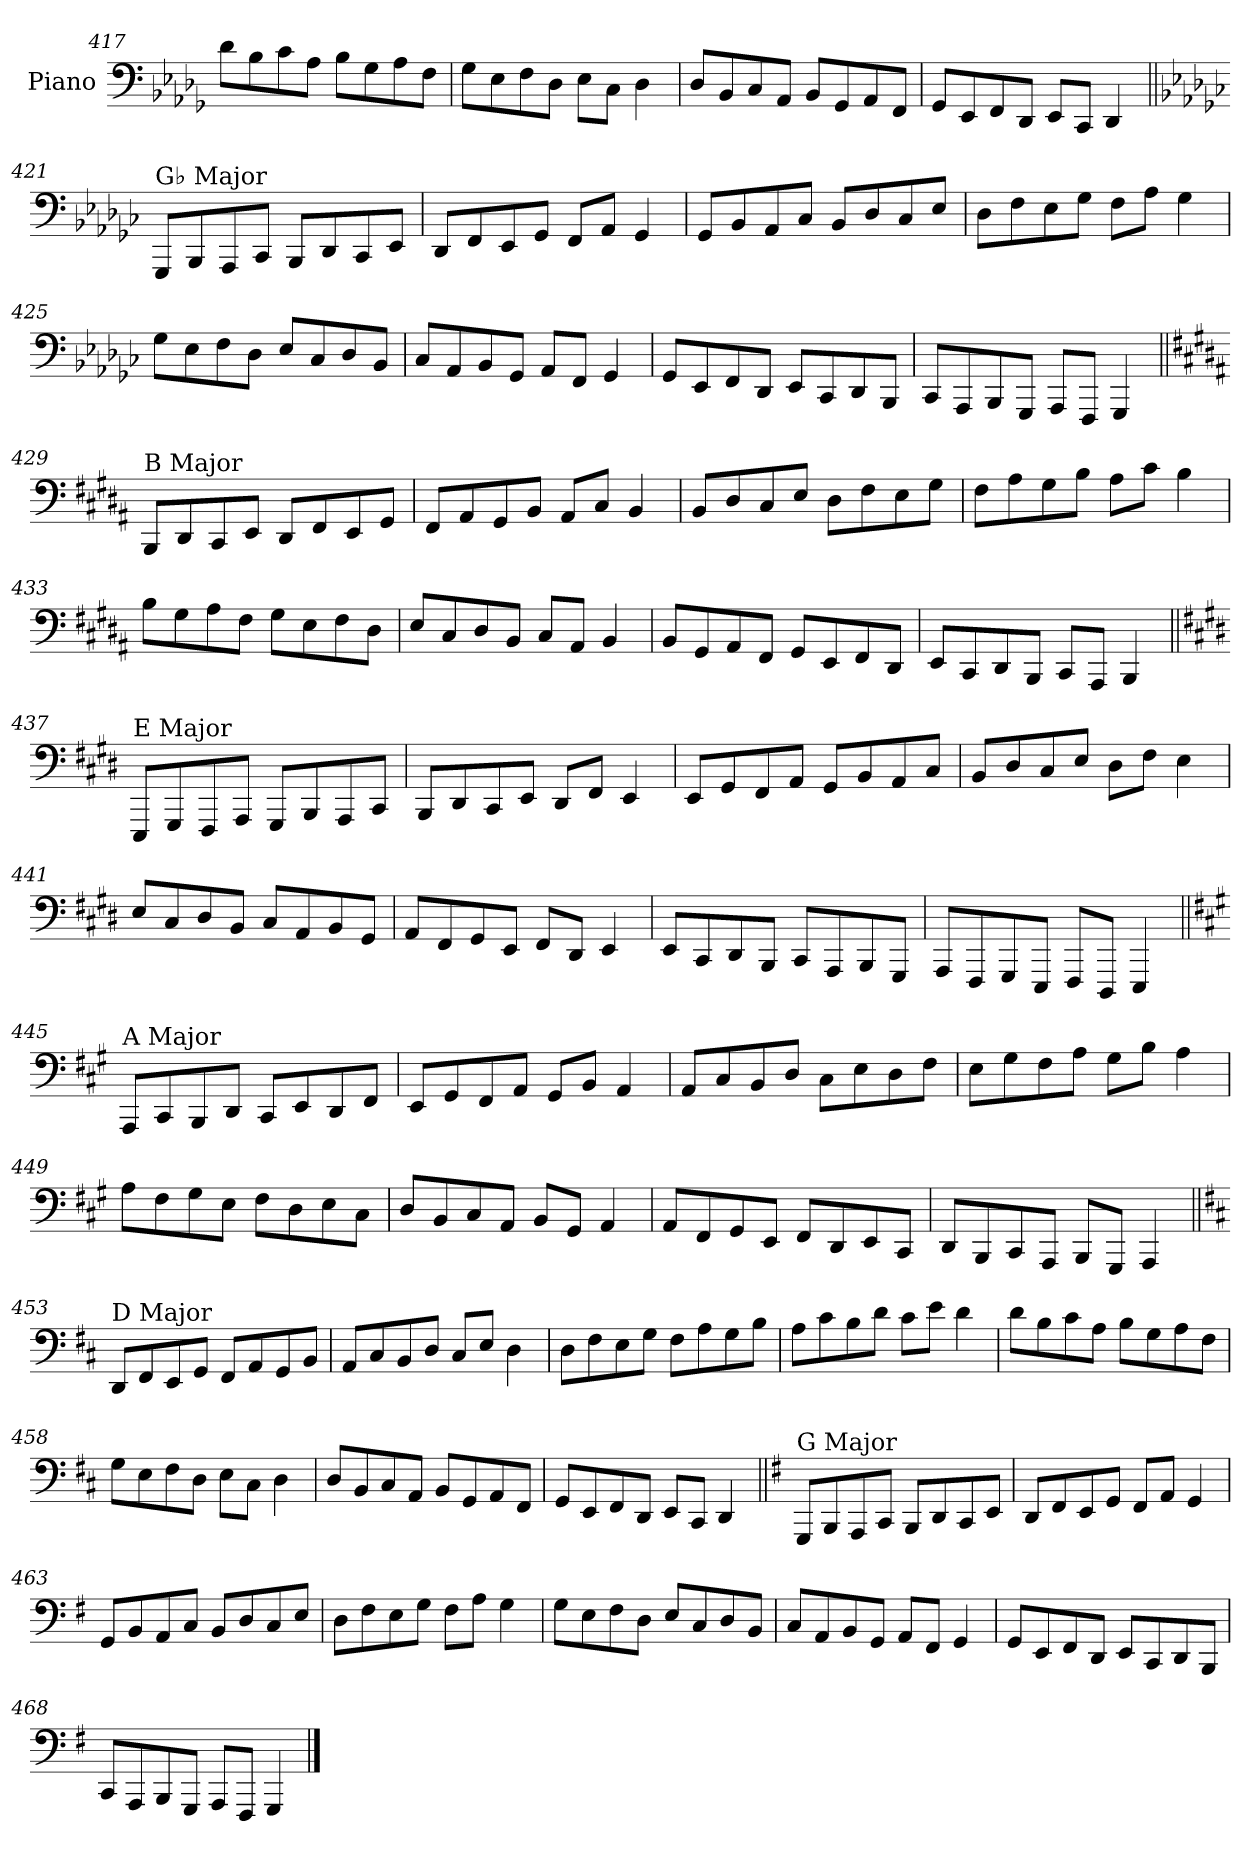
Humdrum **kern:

**kern
*part1
*staff1
*I"Piano
*I'Pno.
!!LO:LB:g=z
*clefF4
*k[b-e-a-d-g-]
=417
8d-\L
8B-\
8c\
8A-\J
8B-\L
8G-\
8A-\
8F\J
=418
8G-\L
8E-\
8F\
8D-\J
8E-\L
8C\J
4D-\
=419
8D-/L
8BB-/
8C/
8AA-/J
8BB-/L
8GG-/
8AA-/
8FF/J
=420
8GG-/L
8EE-/
8FF/
8DD-/J
8EE-/L
8CC/J
4DD-/
!!LO:LB:g=z
=421||
*k[b-e-a-d-g-c-]
!LO:TX:a:t=G♭ Major
8GGG-/L
8BBB-/
8AAA-/
8CC-/J
8BBB-/L
8DD-/
8CC-/
8EE-/J
=422
8DD-/L
8FF/
8EE-/
8GG-/J
8FF/L
8AA-/J
4GG-/
=423
8GG-/L
8BB-/
8AA-/
8C-/J
8BB-/L
8D-/
8C-/
8E-/J
=424
8D-\L
8F\
8E-\
8G-\J
8F\L
8A-\J
4G-\
!!LO:LB:g=z
=425
8G-\L
8E-\
8F\
8D-\J
8E-/L
8C-/
8D-/
8BB-/J
=426
8C-/L
8AA-/
8BB-/
8GG-/J
8AA-/L
8FF/J
4GG-/
=427
8GG-/L
8EE-/
8FF/
8DD-/J
8EE-/L
8CC-/
8DD-/
8BBB-/J
=428
8CC-/L
8AAA-/
8BBB-/
8GGG-/J
8AAA-/L
8FFF/J
4GGG-/
!!LO:LB:g=z
=429||
*k[f#c#g#d#a#]
!LO:TX:a:t=B Major
8BBB/L
8DD#/
8CC#/
8EE/J
8DD#/L
8FF#/
8EE/
8GG#/J
=430
8FF#/L
8AA#/
8GG#/
8BB/J
8AA#/L
8C#/J
4BB/
=431
8BB/L
8D#/
8C#/
8E/J
8D#\L
8F#\
8E\
8G#\J
=432
8F#\L
8A#\
8G#\
8B\J
8A#\L
8c#\J
4B\
!!LO:LB:g=z
=433
8B\L
8G#\
8A#\
8F#\J
8G#\L
8E\
8F#\
8D#\J
=434
8E/L
8C#/
8D#/
8BB/J
8C#/L
8AA#/J
4BB/
=435
8BB/L
8GG#/
8AA#/
8FF#/J
8GG#/L
8EE/
8FF#/
8DD#/J
=436
8EE/L
8CC#/
8DD#/
8BBB/J
8CC#/L
8AAA#/J
4BBB/
!!LO:PB:g=z
=437||
*k[f#c#g#d#]
!LO:TX:a:t=E Major
8EEE/L
8GGG#/
8FFF#/
8AAA/J
8GGG#/L
8BBB/
8AAA/
8CC#/J
=438
8BBB/L
8DD#/
8CC#/
8EE/J
8DD#/L
8FF#/J
4EE/
=439
8EE/L
8GG#/
8FF#/
8AA/J
8GG#/L
8BB/
8AA/
8C#/J
=440
8BB/L
8D#/
8C#/
8E/J
8D#\L
8F#\J
4E\
!!LO:LB:g=z
=441
8E/L
8C#/
8D#/
8BB/J
8C#/L
8AA/
8BB/
8GG#/J
=442
8AA/L
8FF#/
8GG#/
8EE/J
8FF#/L
8DD#/J
4EE/
=443
8EE/L
8CC#/
8DD#/
8BBB/J
8CC#/L
8AAA/
8BBB/
8GGG#/J
=444
8AAA/L
8FFF#/
8GGG#/
8EEE/J
8FFF#/L
8DDD#/J
4EEE/
!!LO:LB:g=z
=445||
*k[f#c#g#]
!LO:TX:a:t=A Major
8AAA/L
8CC#/
8BBB/
8DD/J
8CC#/L
8EE/
8DD/
8FF#/J
=446
8EE/L
8GG#/
8FF#/
8AA/J
8GG#/L
8BB/J
4AA/
=447
8AA/L
8C#/
8BB/
8D/J
8C#\L
8E\
8D\
8F#\J
=448
8E\L
8G#\
8F#\
8A\J
8G#\L
8B\J
4A\
!!LO:LB:g=z
=449
8A\L
8F#\
8G#\
8E\J
8F#\L
8D\
8E\
8C#\J
=450
8D/L
8BB/
8C#/
8AA/J
8BB/L
8GG#/J
4AA/
=451
8AA/L
8FF#/
8GG#/
8EE/J
8FF#/L
8DD/
8EE/
8CC#/J
=452
8DD/L
8BBB/
8CC#/
8AAA/J
8BBB/L
8GGG#/J
4AAA/
!!LO:LB:g=z
=453||
*k[f#c#]
!LO:TX:a:t=D Major
8DD/L
8FF#/
8EE/
8GG/J
8FF#/L
8AA/
8GG/
8BB/J
=454
8AA/L
8C#/
8BB/
8D/J
8C#/L
8E/J
4D\
=455
8D\L
8F#\
8E\
8G\J
8F#\L
8A\
8G\
8B\J
=456
8A\L
8c#\
8B\
8d\J
8c#\L
8e\J
4d\
!!LO:LB:g=z
=457
8d\L
8B\
8c#\
8A\J
8B\L
8G\
8A\
8F#\J
=458
8G\L
8E\
8F#\
8D\J
8E\L
8C#\J
4D\
=459
8D/L
8BB/
8C#/
8AA/J
8BB/L
8GG/
8AA/
8FF#/J
=460
8GG/L
8EE/
8FF#/
8DD/J
8EE/L
8CC#/J
4DD/
!!LO:LB:g=z
=461||
*k[f#]
!LO:TX:a:t=G Major
8GGG/L
8BBB/
8AAA/
8CC/J
8BBB/L
8DD/
8CC/
8EE/J
=462
8DD/L
8FF#/
8EE/
8GG/J
8FF#/L
8AA/J
4GG/
=463
8GG/L
8BB/
8AA/
8C/J
8BB/L
8D/
8C/
8E/J
=464
8D\L
8F#\
8E\
8G\J
8F#\L
8A\J
4G\
!!LO:LB:g=z
=465
8G\L
8E\
8F#\
8D\J
8E/L
8C/
8D/
8BB/J
=466
8C/L
8AA/
8BB/
8GG/J
8AA/L
8FF#/J
4GG/
=467
8GG/L
8EE/
8FF#/
8DD/J
8EE/L
8CC/
8DD/
8BBB/J
=468
8CC/L
8AAA/
8BBB/
8GGG/J
8AAA/L
8FFF#/J
4GGG/
==
*-
